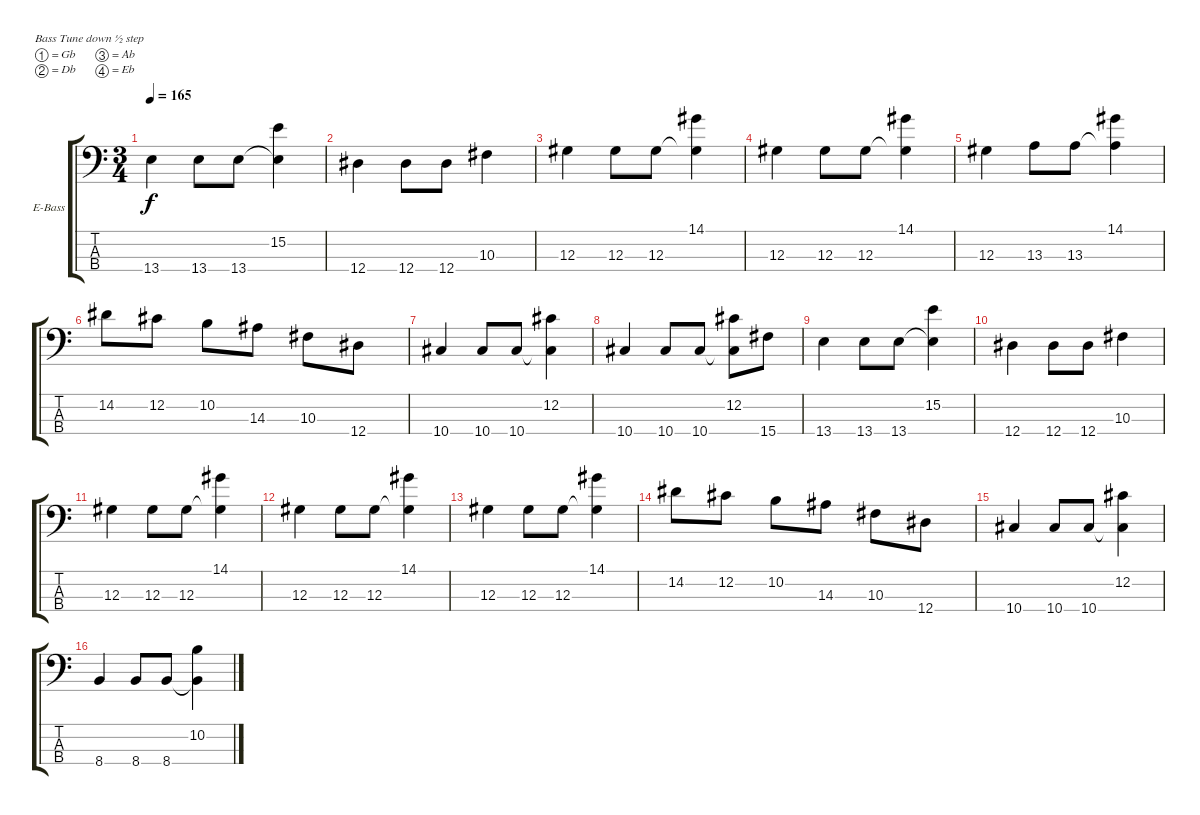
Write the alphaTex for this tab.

\bracketExtendMode groupsimilarinstruments
\firstSystemTrackNameOrientation horizontal
\otherSystemsTrackNameOrientation horizontal
\track ("Electric Bass" "E-Bass") {instrument electricbassfinger}
\staff {score tabs}
\tuning (Gb2 Db2 Ab1 Eb1)
\ts (3 4)
\tempo 165
\clef f4
\ks c
13.4.4{dy f} 13.4.8 13.4.8 (15.2 13.4{t}).4 |
12.4.4 12.4.8 12.4.8 10.3.4 |
12.3.4 12.3.8 12.3.8 (14.1 12.3{t}).4 |
12.3.4 12.3.8 12.3.8 (14.1 12.3{t}).4 |
12.3.4 13.3.8 13.3.8 (14.1 13.3{t}).4 |
14.2.8 12.2.8 10.2.8 14.3.8 10.3.8 12.4.8 |
10.4.4 10.4.8 10.4.8 (12.2 10.4{t}).4 |
10.4.4 10.4.8 10.4.8 (12.2 10.4{t}).8 15.4.8 |
13.4.4 13.4.8 13.4.8 (15.2 13.4{t}).4 |
12.4.4 12.4.8 12.4.8 10.3.4 |
12.3.4 12.3.8 12.3.8 (14.1 12.3{t}).4 |
12.3.4 12.3.8 12.3.8 (14.1 12.3{t}).4 |
12.3.4 12.3.8 12.3.8 (14.1 12.3{t}).4 |
14.2.8 12.2.8 10.2.8 14.3.8 10.3.8 12.4.8 |
10.4.4 10.4.8 10.4.8 (12.2 10.4{t}).4 |
8.4.4 8.4.8 8.4.8 (10.2 8.4{t}).4
